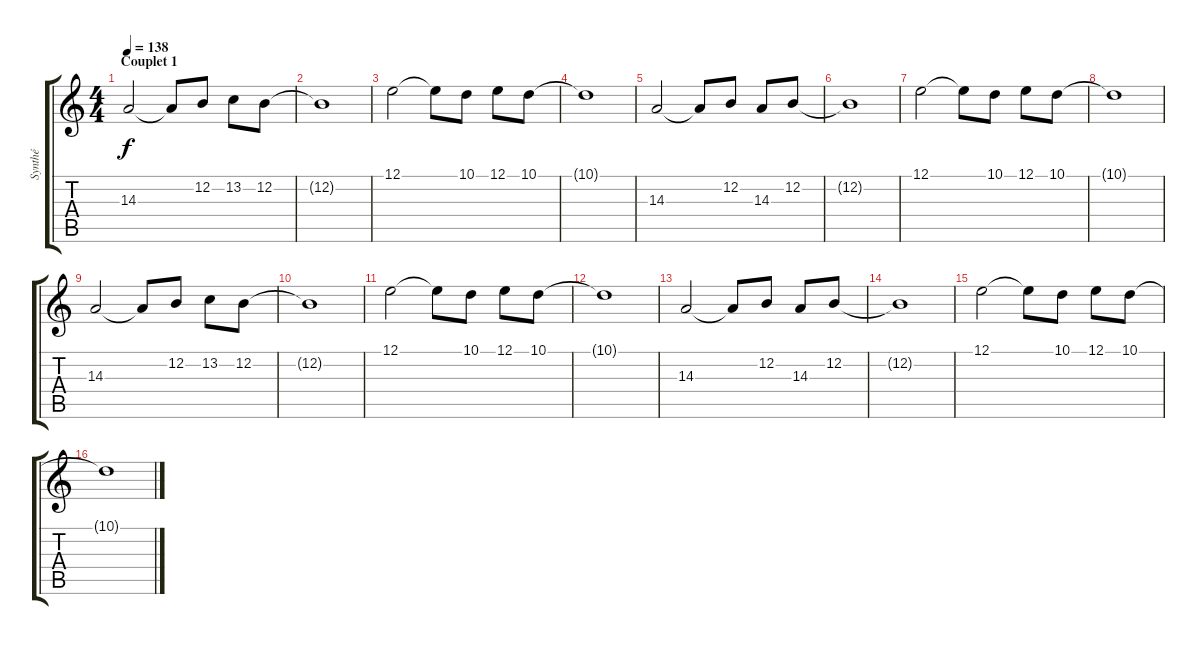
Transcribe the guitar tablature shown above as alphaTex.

\track ("Synthé" "Synthé") {instrument flute}
\staff {score tabs}
\tuning (E4 B3 G3 D3 A2 E2) {hide}
\ts (4 4)
\section ("" "Couplet 1")
\tempo 138
\clef g2
\ks c
14.3.2{dy f} 14.3{t}.8 12.2.8 13.2.8 12.2.8 |
12.2{t}.1 |
12.1.2 12.1{t}.8 10.1.8 12.1.8 10.1.8 |
10.1{t}.1 |
14.3.2 14.3{t}.8 12.2.8 14.3.8 12.2.8 |
12.2{t}.1 |
12.1.2 12.1{t}.8 10.1.8 12.1.8 10.1.8 |
10.1{t}.1 |
14.3.2 14.3{t}.8 12.2.8 13.2.8 12.2.8 |
12.2{t}.1 |
12.1.2 12.1{t}.8 10.1.8 12.1.8 10.1.8 |
10.1{t}.1 |
14.3.2 14.3{t}.8 12.2.8 14.3.8 12.2.8 |
12.2{t}.1 |
12.1.2 12.1{t}.8 10.1.8 12.1.8 10.1.8 |
10.1{t}.1
